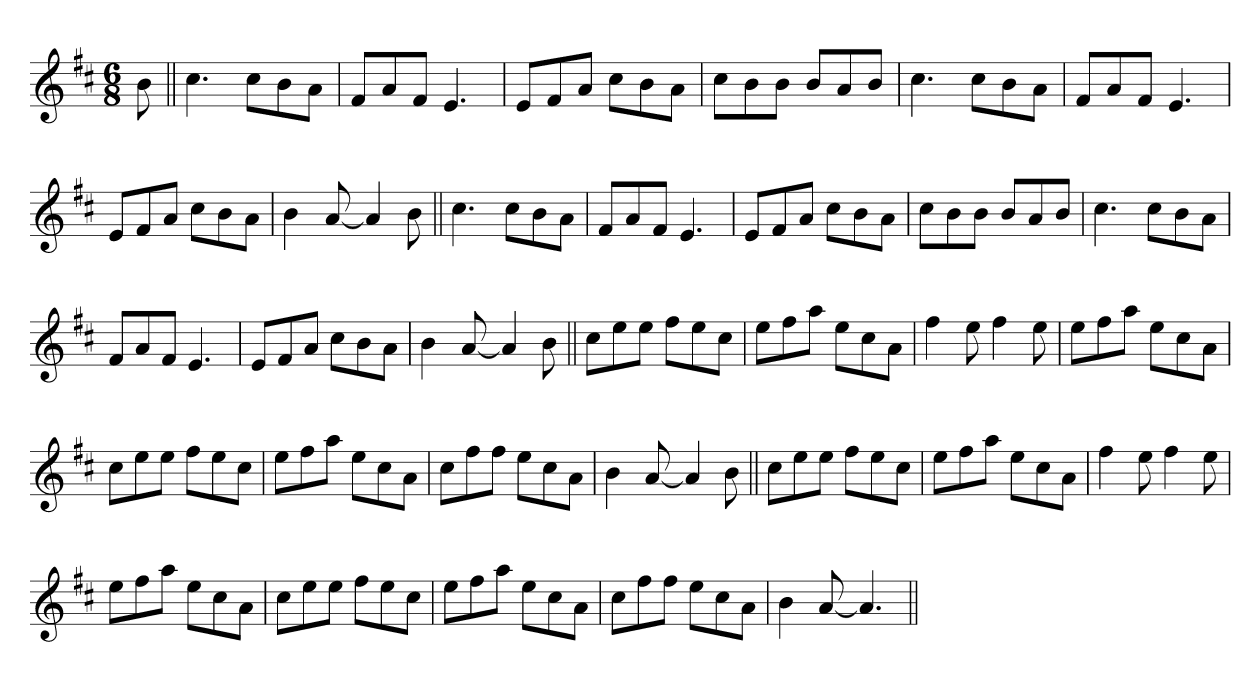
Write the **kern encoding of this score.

**kern
*part1
*staff1
*clefG2
*k[f#c#]
*D:
*M6/8
=1
8b
=||
4.cc#
8cc#L
8b
8aJ
=
8f#L
8a
8f#J
4.e
=
8eL
8f#
8aJ
8cc#L
8b
8aJ
=
8cc#L
8b
8bJ
8bL
8a
8bJ
=
4.cc#
8cc#L
8b
8aJ
=
8f#L
8a
8f#J
4.e
=
8eL
8f#
8aJ
8cc#L
8b
8aJ
=
4b
[8a
4a]
8b
=||
4.cc#
8cc#L
8b
8aJ
=
8f#L
8a
8f#J
4.e
=
8eL
8f#
8aJ
8cc#L
8b
8aJ
=
8cc#L
8b
8bJ
8bL
8a
8bJ
=
4.cc#
8cc#L
8b
8aJ
=
8f#L
8a
8f#J
4.e
=
8eL
8f#
8aJ
8cc#L
8b
8aJ
=
4b
[8a
4a]
8b
=||
8cc#L
8ee
8eeJ
8ff#L
8ee
8cc#J
=
8eeL
8ff#
8aaJ
8eeL
8cc#
8aJ
=
4ff#
8ee
4ff#
8ee
=
8eeL
8ff#
8aaJ
8eeL
8cc#
8aJ
=
8cc#L
8ee
8eeJ
8ff#L
8ee
8cc#J
=
8eeL
8ff#
8aaJ
8eeL
8cc#
8aJ
=
8cc#L
8ff#
8ff#J
8eeL
8cc#
8aJ
=
4b
[8a
4a]
8b
=||
8cc#L
8ee
8eeJ
8ff#L
8ee
8cc#J
=
8eeL
8ff#
8aaJ
8eeL
8cc#
8aJ
=
4ff#
8ee
4ff#
8ee
=
8eeL
8ff#
8aaJ
8eeL
8cc#
8aJ
=
8cc#L
8ee
8eeJ
8ff#L
8ee
8cc#J
=
8eeL
8ff#
8aaJ
8eeL
8cc#
8aJ
=
8cc#L
8ff#
8ff#J
8eeL
8cc#
8aJ
=
4b
[8a
4.a]
=||
*-
